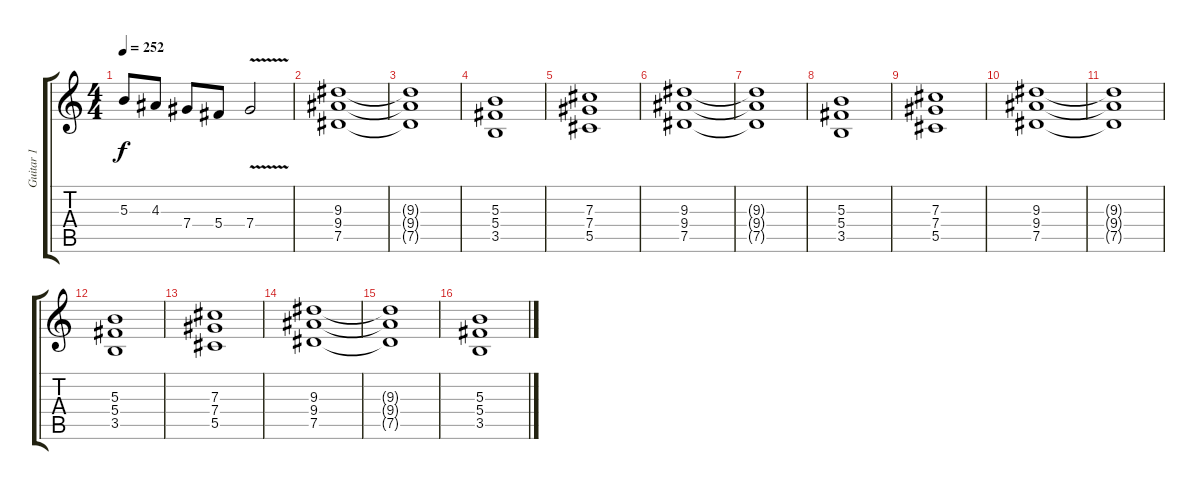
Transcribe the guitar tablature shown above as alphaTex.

\track ("Guitar 1" "Guitar 1") {instrument overdrivenguitar}
\staff {score tabs}
\tuning (Eb4 Bb3 Gb3 Db3 Ab2 Eb2) {hide}
\ts (4 4)
\tempo 252
\clef g2
\ks c
5.3.8{dy f} 4.3.8 7.4.8 5.4.8 7.4{v}.2 |
(9.3 9.4 7.5).1 |
(9.3{t} 9.4{t} 7.5{t}).1 |
(5.3 5.4 3.5).1 |
(7.3 7.4 5.5).1 |
(9.3 9.4 7.5).1 |
(9.3{t} 9.4{t} 7.5{t}).1 |
(5.3 5.4 3.5).1 |
(7.3 7.4 5.5).1 |
(9.3 9.4 7.5).1 |
(9.3{t} 9.4{t} 7.5{t}).1 |
(5.3 5.4 3.5).1 |
(7.3 7.4 5.5).1 |
(9.3 9.4 7.5).1 |
(9.3{t} 9.4{t} 7.5{t}).1 |
(5.3 5.4 3.5).1
